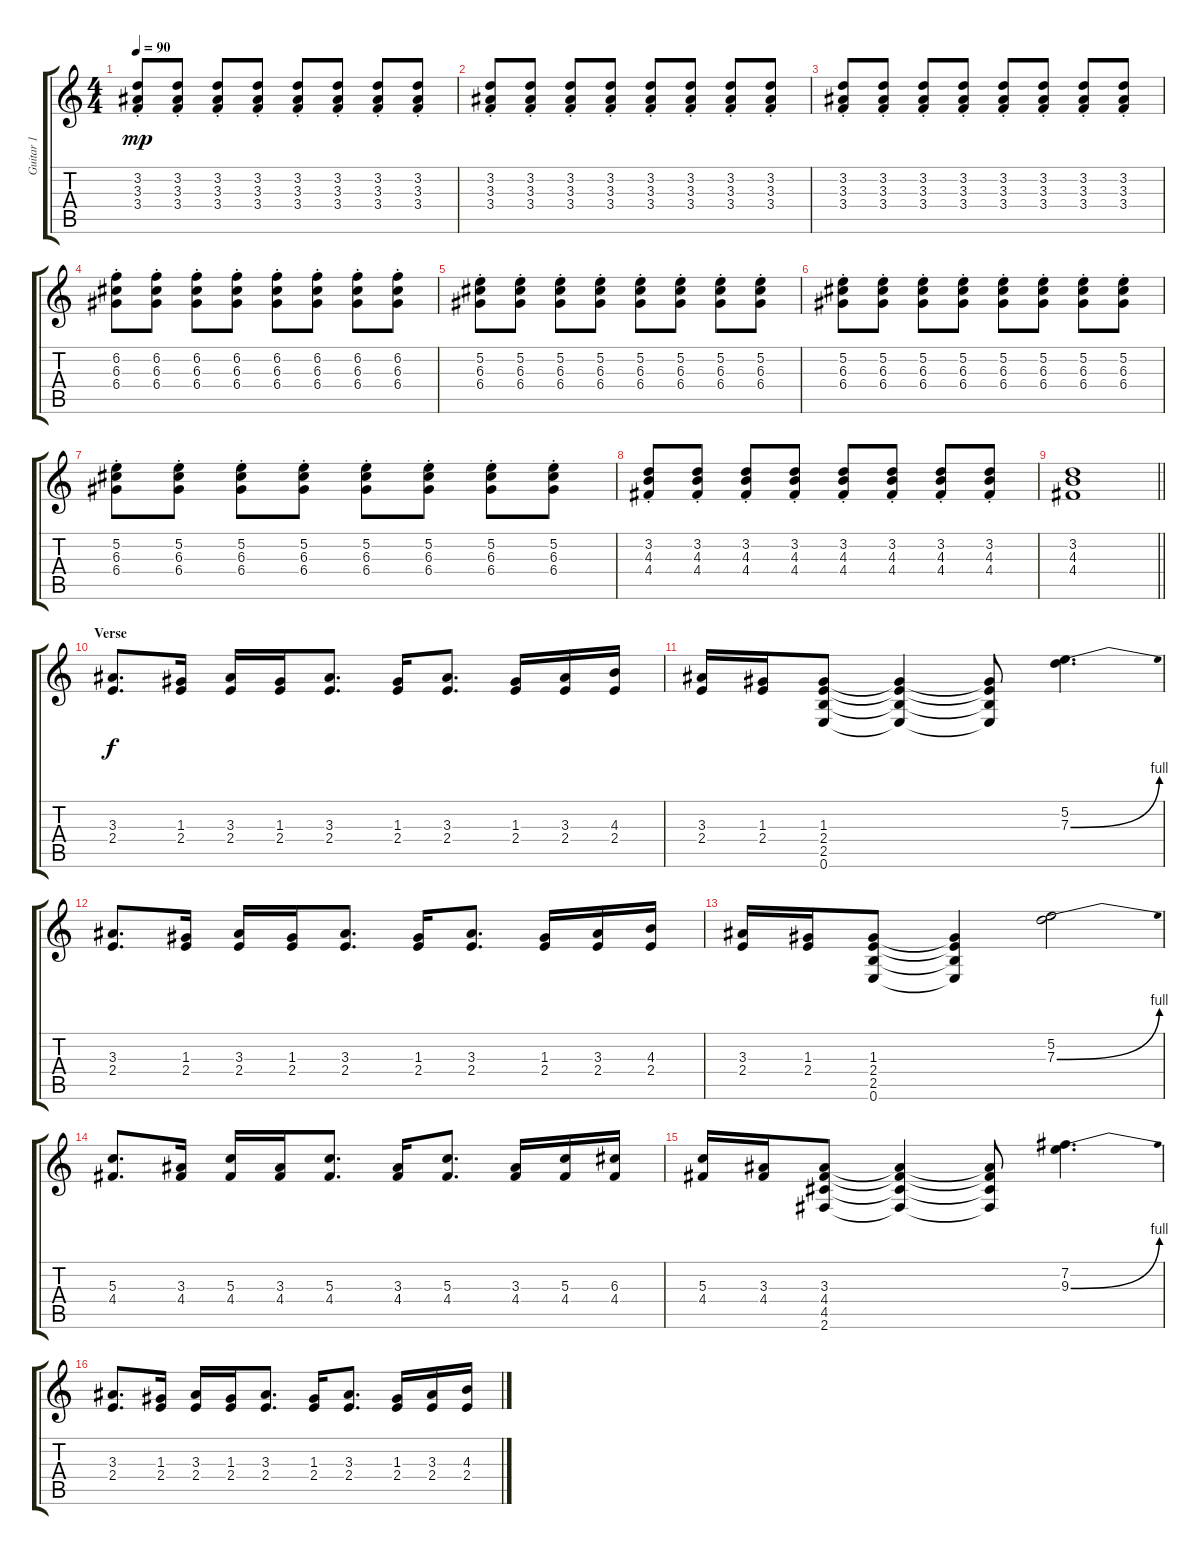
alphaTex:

\track ("Guitar 1" "Guitar 1") {instrument distortionguitar}
\staff {score tabs}
\tuning (E4 B3 G3 D3 A2 E2) {hide}
\ts (4 4)
\tempo 90
\clef g2
\ks c
(3.2{st} 3.3{st} 3.4{st}).8{dy mp} (3.2{st} 3.3{st} 3.4{st}).8 (3.2{st} 3.3{st} 3.4{st}).8 (3.2{st} 3.3{st} 3.4{st}).8 (3.2{st} 3.3{st} 3.4{st}).8 (3.2{st} 3.3{st} 3.4{st}).8 (3.2{st} 3.3{st} 3.4{st}).8 (3.2{st} 3.3{st} 3.4{st}).8 |
(3.2{st} 3.3{st} 3.4{st}).8 (3.2{st} 3.3{st} 3.4{st}).8 (3.2{st} 3.3{st} 3.4{st}).8 (3.2{st} 3.3{st} 3.4{st}).8 (3.2{st} 3.3{st} 3.4{st}).8 (3.2{st} 3.3{st} 3.4{st}).8 (3.2{st} 3.3{st} 3.4{st}).8 (3.2{st} 3.3{st} 3.4{st}).8 |
(3.2{st} 3.3{st} 3.4{st}).8 (3.2{st} 3.3{st} 3.4{st}).8 (3.2{st} 3.3{st} 3.4{st}).8 (3.2{st} 3.3{st} 3.4{st}).8 (3.2{st} 3.3{st} 3.4{st}).8 (3.2{st} 3.3{st} 3.4{st}).8 (3.2{st} 3.3{st} 3.4{st}).8 (3.2{st} 3.3{st} 3.4{st}).8 |
(6.2{st} 6.3{st} 6.4{st}).8 (6.2{st} 6.3{st} 6.4{st}).8 (6.2{st} 6.3{st} 6.4{st}).8 (6.2{st} 6.3{st} 6.4{st}).8 (6.2{st} 6.3{st} 6.4{st}).8 (6.2{st} 6.3{st} 6.4{st}).8 (6.2{st} 6.3{st} 6.4{st}).8 (6.2{st} 6.3{st} 6.4{st}).8 |
(5.2{st} 6.3{st} 6.4{st}).8 (5.2{st} 6.3{st} 6.4{st}).8 (5.2{st} 6.3{st} 6.4{st}).8 (5.2{st} 6.3{st} 6.4{st}).8 (5.2{st} 6.3{st} 6.4{st}).8 (5.2{st} 6.3{st} 6.4{st}).8 (5.2{st} 6.3{st} 6.4{st}).8 (5.2{st} 6.3{st} 6.4{st}).8 |
(5.2{st} 6.3{st} 6.4{st}).8 (5.2{st} 6.3{st} 6.4{st}).8 (5.2{st} 6.3{st} 6.4{st}).8 (5.2{st} 6.3{st} 6.4{st}).8 (5.2{st} 6.3{st} 6.4{st}).8 (5.2{st} 6.3{st} 6.4{st}).8 (5.2{st} 6.3{st} 6.4{st}).8 (5.2{st} 6.3{st} 6.4{st}).8 |
(5.2{st} 6.3{st} 6.4{st}).8 (5.2{st} 6.3{st} 6.4{st}).8 (5.2{st} 6.3{st} 6.4{st}).8 (5.2{st} 6.3{st} 6.4{st}).8 (5.2{st} 6.3{st} 6.4{st}).8 (5.2{st} 6.3{st} 6.4{st}).8 (5.2{st} 6.3{st} 6.4{st}).8 (5.2{st} 6.3{st} 6.4{st}).8 |
(3.2{st} 4.3{st} 4.4{st}).8 (3.2{st} 4.3{st} 4.4{st}).8 (3.2{st} 4.3{st} 4.4{st}).8 (3.2{st} 4.3{st} 4.4{st}).8 (3.2{st} 4.3{st} 4.4{st}).8 (3.2{st} 4.3{st} 4.4{st}).8 (3.2{st} 4.3{st} 4.4{st}).8 (3.2{st} 4.3{st} 4.4{st}).8 |
\barLineRight lightlight
(3.2 4.3 4.4).1 |
\section ("" "Verse")
(3.3 2.4).8{d dy f} (1.3 2.4).16 (3.3 2.4).16 (1.3 2.4).16 (3.3 2.4).8{d} (1.3 2.4).16 (3.3 2.4).8{d} (1.3 2.4).16 (3.3 2.4).16 (4.3 2.4).16 |
(3.3 2.4).16 (1.3 2.4).16 (1.3 2.4 2.5 0.6).8 (1.3{t} 2.4{t} 2.5{t} 0.6{t}).4 (1.3{t} 2.4{t} 2.5{t} 0.6{t}).8 (5.2 7.3{be (bend 0 0 60 4)}).4{d} |
(3.3 2.4).8{d} (1.3 2.4).16 (3.3 2.4).16 (1.3 2.4).16 (3.3 2.4).8{d} (1.3 2.4).16 (3.3 2.4).8{d} (1.3 2.4).16 (3.3 2.4).16 (4.3 2.4).16 |
(3.3 2.4).16 (1.3 2.4).16 (1.3 2.4 2.5 0.6).8 (1.3{t} 2.4{t} 2.5{t} 0.6{t}).4 (5.2 7.3{be (bend 0 0 60 4)}).2 |
(5.3 4.4).8{d} (3.3 4.4).16 (5.3 4.4).16 (3.3 4.4).16 (5.3 4.4).8{d} (3.3 4.4).16 (5.3 4.4).8{d} (3.3 4.4).16 (5.3 4.4).16 (6.3 4.4).16 |
(5.3 4.4).16 (3.3 4.4).16 (3.3 4.4 4.5 2.6).8 (3.3{t} 4.4{t} 4.5{t} 2.6{t}).4 (3.3{t} 4.4{t} 4.5{t} 2.6{t}).8 (7.2 9.3{be (bend 0 0 60 4)}).4{d} |
(3.3 2.4).8{d} (1.3 2.4).16 (3.3 2.4).16 (1.3 2.4).16 (3.3 2.4).8{d} (1.3 2.4).16 (3.3 2.4).8{d} (1.3 2.4).16 (3.3 2.4).16 (4.3 2.4).16
